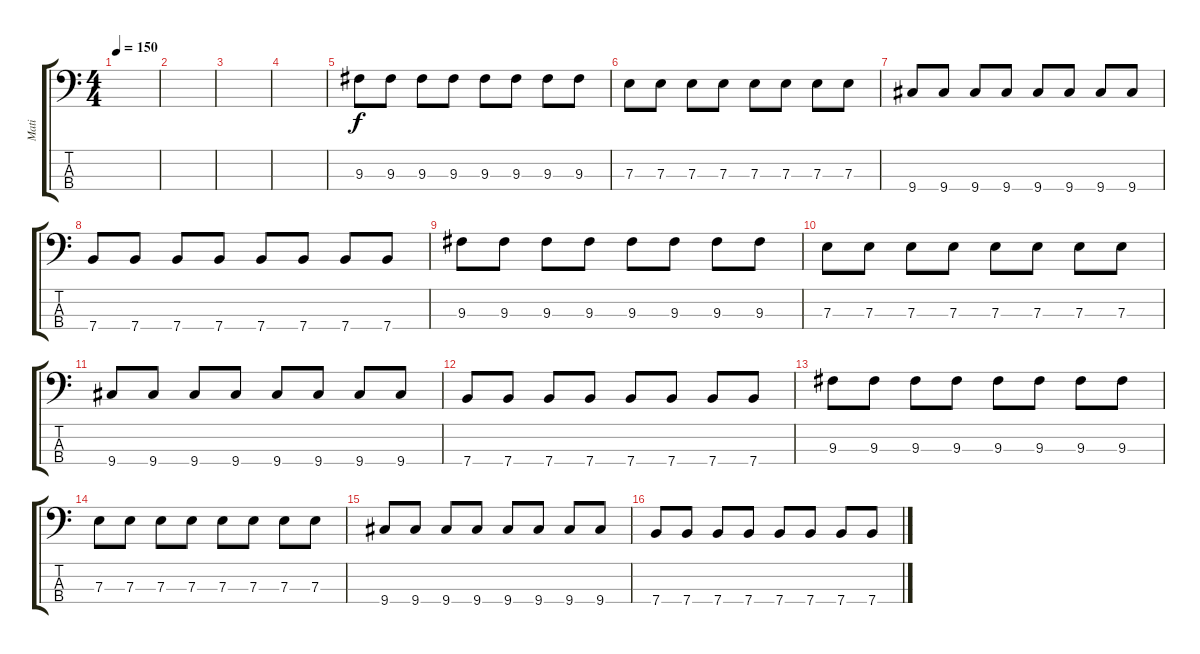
\track ("Mati" "Mati") {instrument electricbasspick}
\staff {score tabs}
\tuning (G2 D2 A1 E1) {hide}
\ts (4 4)
\tempo 150
\clef f4
\ks c
|
|
|
|
9.3.8 9.3.8 9.3.8 9.3.8 9.3.8 9.3.8 9.3.8 9.3.8 |
7.3.8 7.3.8 7.3.8 7.3.8 7.3.8 7.3.8 7.3.8 7.3.8 |
9.4.8 9.4.8 9.4.8 9.4.8 9.4.8 9.4.8 9.4.8 9.4.8 |
7.4.8 7.4.8 7.4.8 7.4.8 7.4.8 7.4.8 7.4.8 7.4.8 |
9.3.8 9.3.8 9.3.8 9.3.8 9.3.8 9.3.8 9.3.8 9.3.8 |
7.3.8 7.3.8 7.3.8 7.3.8 7.3.8 7.3.8 7.3.8 7.3.8 |
9.4.8 9.4.8 9.4.8 9.4.8 9.4.8 9.4.8 9.4.8 9.4.8 |
7.4.8 7.4.8 7.4.8 7.4.8 7.4.8 7.4.8 7.4.8 7.4.8 |
9.3.8 9.3.8 9.3.8 9.3.8 9.3.8 9.3.8 9.3.8 9.3.8 |
7.3.8 7.3.8 7.3.8 7.3.8 7.3.8 7.3.8 7.3.8 7.3.8 |
9.4.8 9.4.8 9.4.8 9.4.8 9.4.8 9.4.8 9.4.8 9.4.8 |
7.4.8 7.4.8 7.4.8 7.4.8 7.4.8 7.4.8 7.4.8 7.4.8
